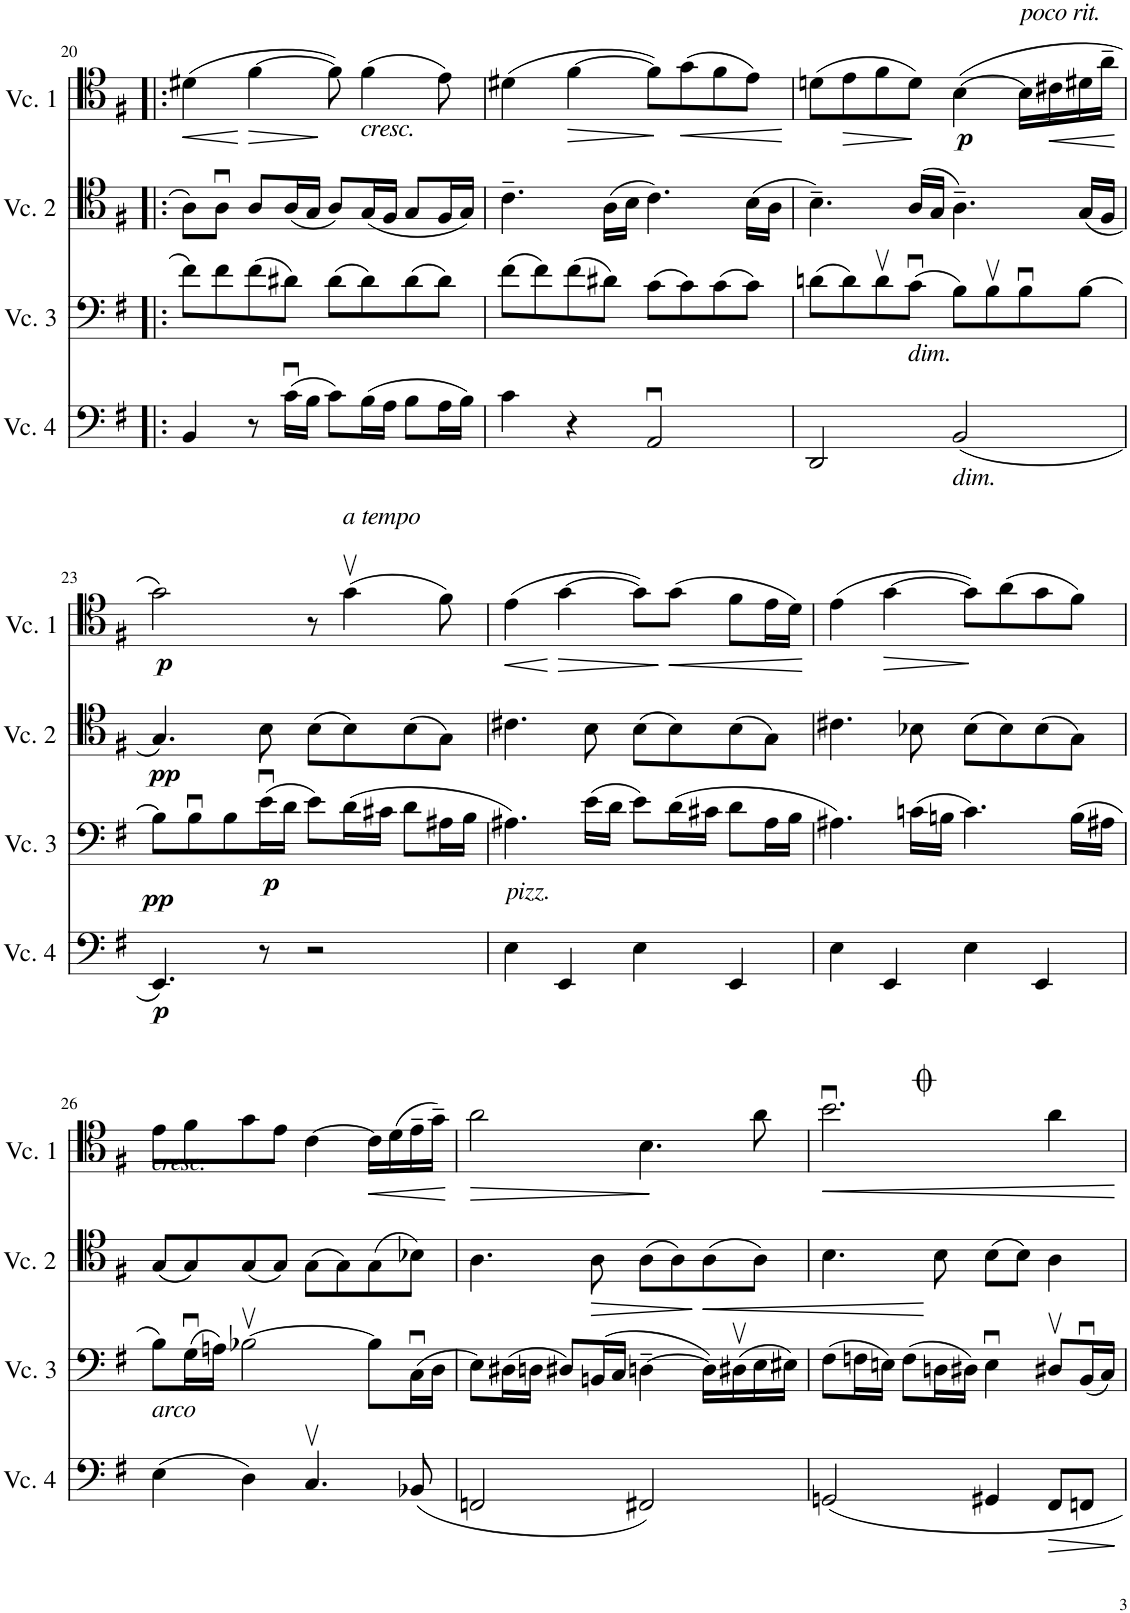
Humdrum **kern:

**kern	**dynam	**kern	**dynam	**kern	**dynam	**kern	**dynam
*part4	*part4	*part3	*part3	*part2	*part2	*part1	*part1
*staff4	*staff4	*staff3	*staff3	*staff2	*staff2	*staff1	*staff1
*I"Cello 4	*	*I"Cello 3	*	*I"Cello 2	*	*I"Cello 1	*
!!LO:PB:g=z
*clefF4	*	*clefF4	*	*clefC4	*	*clefC4	*
*k[f#]	*	*k[f#]	*	*k[f#]	*	*k[f#]	*
*M4/4	*	*M4/4	*	*M4/4	*	*M4/4	*
*met(c)	*	*met(c)	*	*met(c)	*	*met(c)	*
=20!|:	=20!|:	=20!|:	=20!|:	=20!|:	=20!|:	=20!|:	=20!|:
!	!	!	!	!	!	!	!LO:HP:b
4BB/	.	8f#\L	.	8A\L	.	(4d#X\	<
.	.	8f#\	.	8Au\J	.	.	.
!	!	!	!	!	!	!	!LO:HP:n=1:b
8r	.	(8f#\	.	8A/L	.	[4f#\	[ >
(16cu\LL	.	8d#X\J)	.	(16A/L	.	.	.
16B\JJ	.	.	.	16G/JJ	.	.	.
8c\L)	.	(8d#\L	.	8A/L)	.	8f#\])	]
!	!	!	!	!	!	!LO:TX:b:i:t=cresc.	!
(16B\L	.	8d#\)	.	(16G/L	.	(4f#\	.
16A\JJ	.	.	.	16F#/JJ	.	.	.
8B\L	.	(8d#\	.	8G/L	.	.	.
16A\L	.	8d#\J)	.	16F#/L	.	8e\)	.
16B\JJ)	.	.	.	16G/JJ)	.	.	.
=21	=21	=21	=21	=21	=21	=21	=21
4c\	.	(8f#\L	.	4.c~\	.	(4d#X\	.
.	.	8f#\)	.	.	.	.	.
!	!	!	!	!	!	!	!LO:HP:b
4r	.	(8f#\	.	.	.	[4f#\	>
.	.	8d#X\J)	.	(16A\LL	.	.	.
.	.	.	.	16B\JJ	.	.	.
2AAu/	.	(8c\L	.	4.c\)	.	8f#\L])	]
!	!	!	!	!	!	!	!LO:HP:b
.	.	8c\)	.	.	.	(8g\	<
.	.	(8c\	.	.	.	8f#\	.
.	.	8c\J)	.	(16B\LL	.	8e\J)	.
.	.	.	.	16A\JJ	.	.	.
.	.	.	.	.	.	.	[
=22	=22	=22	=22	=22	=22	=22	=22
2DD/	.	(8dn\L	.	4.B~\)	.	(8dn\L	.
!	!	!	!	!	!	!	!LO:HP:b
.	.	8d\)	.	.	.	8e\	>
.	.	8dv\	.	.	.	8f#\	.
!	!	!LO:TX:b:i:t=dim.	!	!	!	!	!
.	.	(8cu\J	.	(16A/LL	.	8d\J)	]
.	.	.	.	16G/JJ	.	.	.
!LO:TX:b:i:t=dim.	!	!	!	!	!	!	!
!	!	!	!	!	!	!	!LO:DY:b
(2BB/	.	8B\L)	.	4.A~\)	.	([4B\	p
.	.	8Bv\	.	.	.	.	.
!	!	!	!	!	!	!LO:TX:a:i:t=poco rit.	!
.	.	8Bu\	.	.	.	16B\LL]	.
!	!	!	!	!	!	!	!LO:HP:b
.	.	.	.	.	.	16c#X\	<
.	.	[8B\J	.	(16G/LL	.	16d#X\	.
.	.	.	.	16F#/JJ	.	16a~\JJ	.
.	.	.	.	.	.	.	[
!!LO:LB:g=z
=23	=23	=23	=23	=23	=23	=23	=23
!	!LO:DY:b	!	!LO:DY:b	!	!LO:DY:b	!	!LO:DY:b
4.EE/)	p	8B\L]	pp	4.G/)	pp	2g\)	p
.	.	8Bu\	.	.	.	.	.
.	.	8B\	.	.	.	.	.
!	!	!	!LO:DY:b	!	!	!	!
8r	.	(16eu\L	p	8B\	.	.	.
.	.	16d\JJ	.	.	.	.	.
2r	.	8e\L)	.	(8B\L	.	8r	.
!	!	!	!	!	!	!LO:TX:a:i:t=a tempo	!
.	.	(16d\L	.	8B\)	.	(4gv\	.
.	.	16c#X\JJ	.	.	.	.	.
.	.	8d\L	.	(8B\	.	.	.
.	.	16A#X\L	.	8G\J)	.	8f#\)	.
.	.	16B\JJ	.	.	.	.	.
=24	=24	=24	=24	=24	=24	=24	=24
!LO:TX:a:i:t=pizz.	!	!	!	!	!	!	!
!	!	!	!	!	!	!	!LO:HP:b
4E\	.	4.A#X\)	.	4.c#X\	.	(4e\	<
!	!	!	!	!	!	!	!LO:HP:n=1:b
4EE/	.	.	.	.	.	[4g\	[ >
.	.	(16e\LL	.	8B\	.	.	.
.	.	16d\JJ	.	.	.	.	.
4E\	.	8e\L)	.	(8B\L	.	8g\L])	.
!	!	!	!	!	!	!	!LO:HP:n=1:b
.	.	(16d\L	.	8B\)	.	(8g\J	] <
.	.	16c#X\JJ	.	.	.	.	.
4EE/	.	8d\L	.	(8B\	.	8f#\L	.
.	.	16A#\L	.	8G\J)	.	16e\L	.
.	.	16B\JJ	.	.	.	16d\JJ)	.
.	.	.	.	.	.	.	[
=25	=25	=25	=25	=25	=25	=25	=25
4E\	.	4.A#X\)	.	4.c#X\	.	(4e\	.
!	!	!	!	!	!	!	!LO:HP:b
4EE/	.	.	.	.	.	[4g\	>
.	.	(16cn\LL	.	8B-X\	.	.	.
.	.	16Bn\JJ	.	.	.	.	.
4E\	.	4.c\)	.	(8B-\L	.	8g\L])	]
.	.	.	.	8B-\)	.	(8a\	.
4EE/	.	.	.	(8B-\	.	8g\	.
.	.	(16B\LL	.	8G\J)	.	8f#\J)	.
.	.	16A#X\JJ	.	.	.	.	.
!!LO:LB:g=z
=26	=26	=26	=26	=26	=26	=26	=26
!	!	!	!	!	!	!LO:TX:a:i:t=cresc.	!
!LO:TX:a:i:t=arco	!	!	!	!	!	!	!
(4E\	.	8B\L)	.	(8G/L	.	8e\L	.
.	.	(16Gu\L	.	8G/)	.	8f#\	.
.	.	16An\JJ)	.	.	.	.	.
4D\)	.	[2B-Xv\	.	(8G/	.	8g\	.
.	.	.	.	8G/J)	.	8e\J	.
4.Cv/	.	.	.	(8G\L	.	[4c\	.
.	.	.	.	8G\)	.	.	.
!	!	!	!	!	!	!	!LO:HP:b
.	.	8B-\L]	.	(8G\	.	16c\LL]	<
.	.	.	.	.	.	(16d\	.
(8BB-X/	.	(16Cu\L	.	8B-X\J)	.	16e~\	.
.	.	16D\JJ	.	.	.	16g~\JJ)	.
.	.	.	.	.	.	.	[
=27	=27	=27	=27	=27	=27	=27	=27
!	!	!	!	!	!	!	!LO:HP:b
2FFn/	.	8E\L)	.	4.A\	.	2a\	>
.	.	(16D#X\L	.	.	.	.	.
.	.	16Dn\JJ	.	.	.	.	.
.	.	8D#X/L)	.	.	.	.	.
!	!	!	!	!	!LO:HP:b	!	!
.	.	(16BBn/L	.	8A\	>	.	.
.	.	16C/JJ	.	.	.	.	.
2FF#X/)	.	[4Dn~\	.	(8A\L	.	4.B\	]
.	.	.	.	8A\)	.	.	.
!	!	!	!	!	!LO:HP:n=1:b	!	!
.	.	16D\LL])	.	(8A\	] <	.	.
.	.	(16D#Xv\	.	.	.	.	.
.	.	16E\	.	8A\J)	.	8a\	.
.	.	16E#X\JJ)	.	.	.	.	.
=28	=28	=28	=28	=28	=28	=28	=28
!	!	!	!	!	!	!	!LO:HP:b
2GGn/	.	(8F#\L	.	4.B\	.	2.bu\	<
.	.	16Fn\L	.	.	.	.	.
.	.	16En\JJ)	.	.	.	.	.
.	.	(8F\L	.	.	.	.	.
.	.	16Dn\L	.	8B\	[	.	.
.	.	16D#X\JJ)	.	.	.	.	.
4GG#X/	.	4Eu\	.	(8B\L	.	.	.
.	.	.	.	8B\J)	.	.	.
!	!LO:HP:b	!	!	!	!	!	!
8FF#/L	>	8D#Xv/L	.	4A\	.	4a\	.
8FFn/J	.	(16BBu/L	.	.	.	.	.
.	.	16C/JJ)	.	.	.	.	.
.	]	.	.	.	.	.	[
=	=	=	=	=	=	=	=
*-	*-	*-	*-	*-	*-	*-	*-
